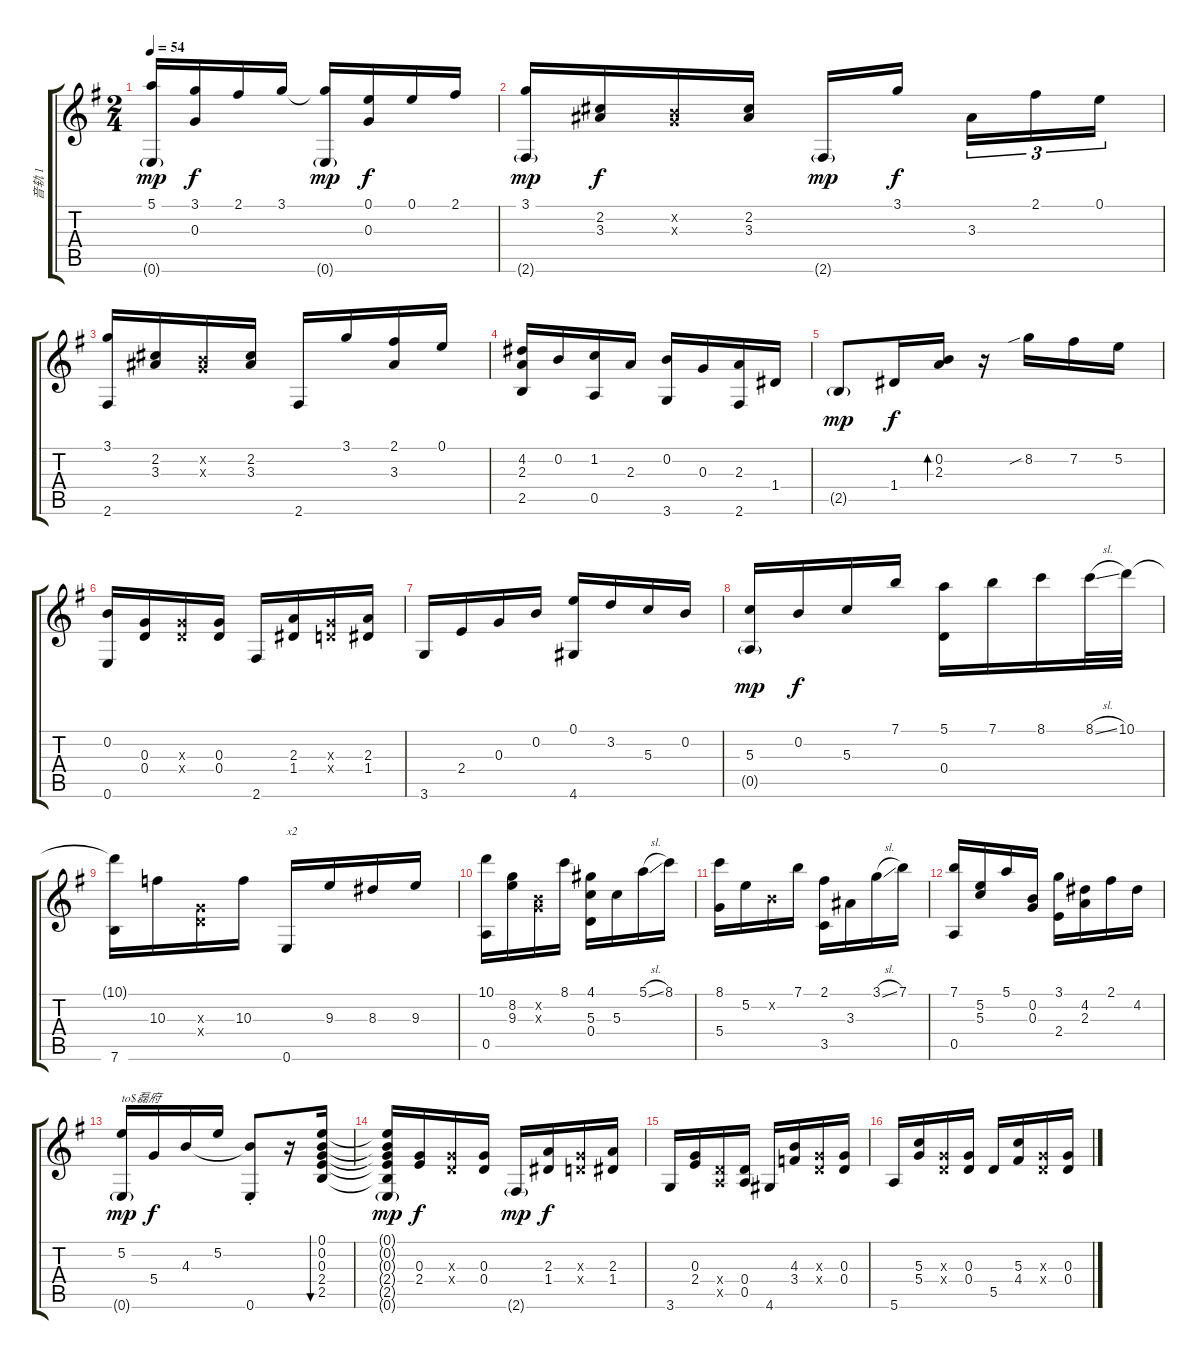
\track ("音轨 1" "音轨 1") {instrument acousticguitarsteel}
\staff {score tabs}
\tuning (E4 B3 G3 D3 A2 E2) {hide}
\ts (2 4)
\tempo 54
\clef g2
\ks g
(5.1 0.6{g}).16{dy mp} (3.1 0.3).16{dy f} 2.1.16 3.1.16 (3.1{t} 0.6{g}).16{dy mp} (0.1 0.3).16{dy f} 0.1.16 2.1.16 |
(3.1 2.6{g}).16{dy mp} (2.2 3.3).16{dy f} (0.2{x} 0.3{x}).16 (2.2 3.3).16 2.6{g}.16{dy mp} 3.1.16{dy f beam splitsecondary} 3.3.16{tu (3 2)} 2.1.16{tu (3 2)} 0.1.16{tu (3 2)} |
(3.1 2.6).16 (2.2 3.3).16 (0.2{x} 0.3{x}).16 (2.2 3.3).16 2.6.16 3.1.16 (2.1 3.3).16 0.1.16 |
(4.2 2.3 2.5).16 0.2.16 (1.2 0.5).16 2.3.16 (0.2 3.6).16 0.3.16 (2.3 2.6).16 1.4.16 |
2.5{g}.8{dy mp} 1.4.16{dy f} (0.2 2.3).16{bd 480} r.16 8.2{sib}.16 7.2.16 5.2.16 |
(0.2 0.6).16 (0.3 0.4).16 (0.3{x} 0.4{x}).16 (0.3 0.4).16 2.6.16 (2.3 1.4).16 (0.3{x} 0.4{x}).16 (2.3 1.4).16 |
3.6.16 2.4.16 0.3.16 0.2.16 (0.1 4.6).16 3.2.16 5.3.16 0.2.16 |
(5.3 0.5{g}).16{dy mp} 0.2.16{dy f} 5.3.16 7.1.16 (5.1 0.4).16 7.1.16 8.1.16 8.1{sl}.32 10.1.32 |
(10.1{t} 7.6).16 10.3.16 (0.3{x} 0.4{x}).16 10.3.16 0.6.16{txt "x2"} 9.3.16 8.3.16 9.3.16 |
(10.1 0.5).16 (8.2 9.3).16 (0.2{x} 0.3{x}).16 8.1.16 (4.1 5.3 0.4).16 5.3.16 5.1{sl}.16 8.1.16 |
(8.1 5.4).16 5.2.16 0.2{x}.16 7.1.16 (2.1 3.5).16 3.3.16 3.1{sl}.16 7.1.16 |
(7.1 0.5).16 (5.2 5.3).16 5.1.16 (0.2 0.3).16 (3.1 2.4).16 (4.2 2.3).16 2.1.16 4.2.16 |
(5.2 0.6{g}).16{txt "to$磊府" dy mp} 5.4.16{dy f} 4.3.16 5.2.16 (4.3{t} 0.6{st}).8 r.16 (0.1 0.2 0.3 2.4 2.5).16{bu 120} |
(0.1{t} 0.2{t} 0.3{t} 2.4{t} 2.5{t} 0.6{g}).16{dy mp} (0.3 2.4).16{dy f} (0.3{x} 0.4{x}).16 (0.3 0.4).16 2.6{g}.16{dy mp} (2.3 1.4).16{dy f} (0.3{x} 0.4{x}).16 (2.3 1.4).16 |
3.6.16 (0.3 2.4).16 (0.4{x} 0.5{x}).16 (0.4 0.5).16 4.6.16 (4.3 3.4).16 (0.3{x} 0.4{x}).16 (0.3 0.4).16 |
5.6.16 (5.3 5.4).16 (0.3{x} 0.4{x}).16 (0.3 0.4).16 5.5.16 (5.3 4.4).16 (0.3{x} 0.4{x}).16 (0.3 0.4).16
